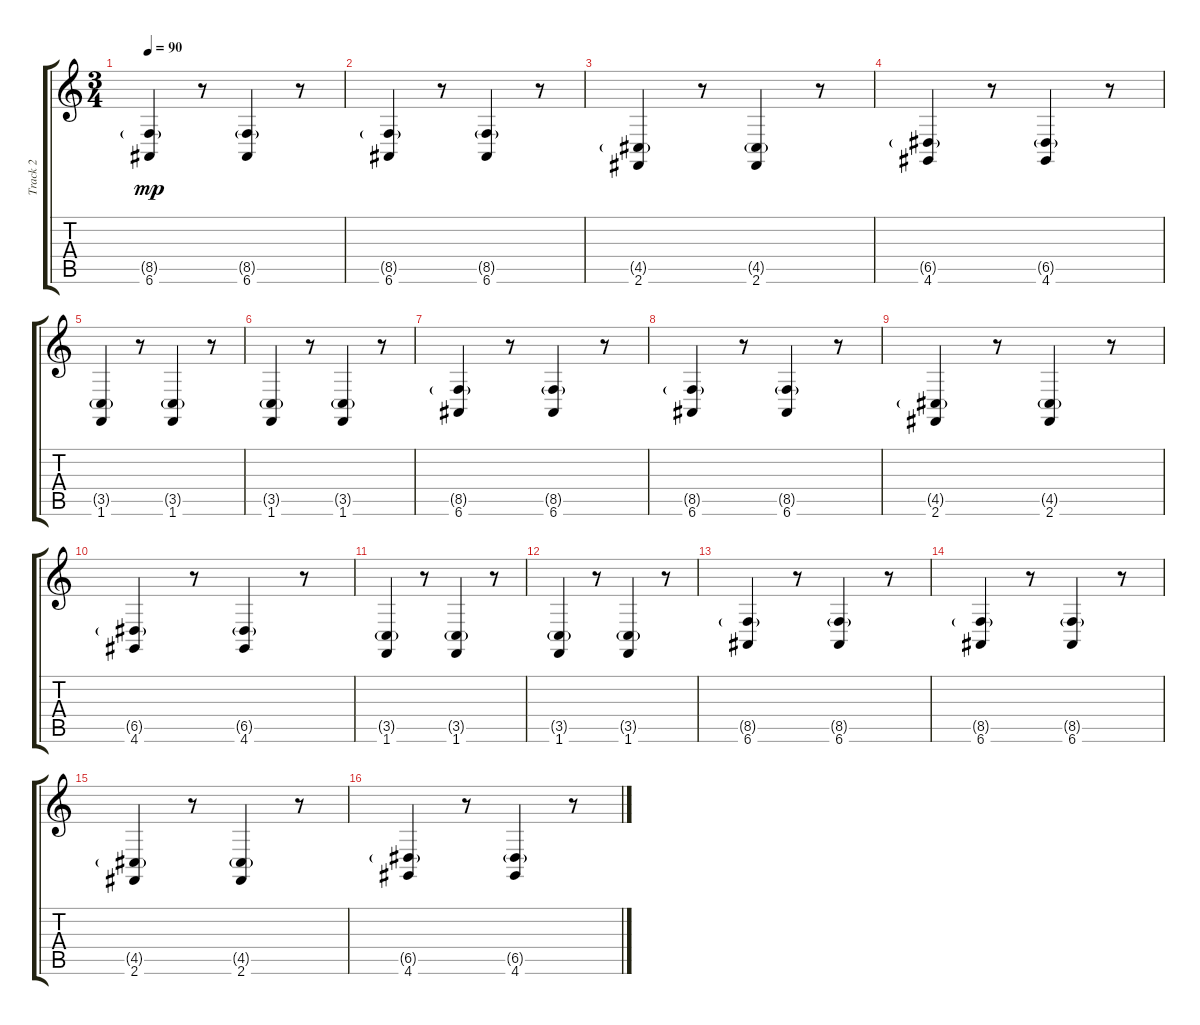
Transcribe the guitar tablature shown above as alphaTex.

\track ("Track 2" "Track 2") {instrument oboe}
\staff {score tabs}
\tuning (E4 B3 G3 D3 A2 E2) {hide}
\ts (3 4)
\tempo 90
\clef g2
\ks c
(8.5{g} 6.6).4{dy mp instrument oboe} r.8 (8.5{g} 6.6).4 r.8 |
(8.5{g} 6.6).4 r.8 (8.5{g} 6.6).4 r.8 |
(4.5{g} 2.6).4 r.8 (4.5{g} 2.6).4 r.8 |
(6.5{g} 4.6).4 r.8 (6.5{g} 4.6).4 r.8 |
(3.5{g} 1.6).4 r.8 (3.5{g} 1.6).4 r.8 |
(3.5{g} 1.6).4 r.8 (3.5{g} 1.6).4 r.8 |
(8.5{g} 6.6).4 r.8 (8.5{g} 6.6).4 r.8 |
(8.5{g} 6.6).4 r.8 (8.5{g} 6.6).4 r.8 |
(4.5{g} 2.6).4 r.8 (4.5{g} 2.6).4 r.8 |
(6.5{g} 4.6).4 r.8 (6.5{g} 4.6).4 r.8 |
(3.5{g} 1.6).4 r.8 (3.5{g} 1.6).4 r.8 |
(3.5{g} 1.6).4 r.8 (3.5{g} 1.6).4 r.8 |
(8.5{g} 6.6).4 r.8 (8.5{g} 6.6).4 r.8 |
(8.5{g} 6.6).4 r.8 (8.5{g} 6.6).4 r.8 |
(4.5{g} 2.6).4 r.8 (4.5{g} 2.6).4 r.8 |
(6.5{g} 4.6).4 r.8 (6.5{g} 4.6).4 r.8
